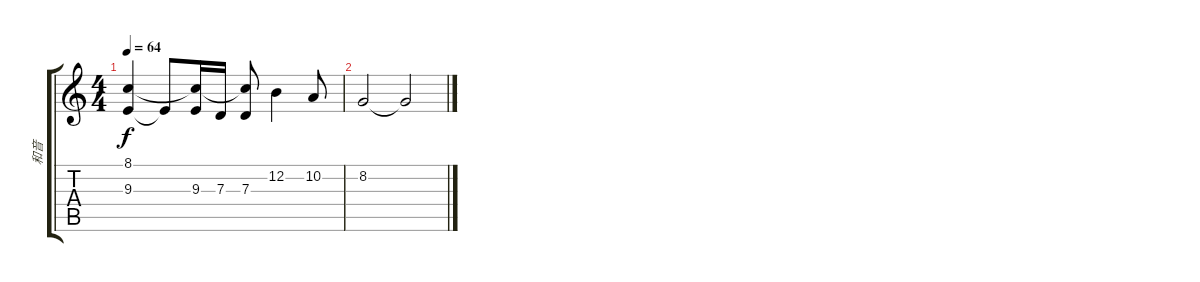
\track ("和音" "和音") {instrument synthstrings1}
\staff {score tabs}
\tuning (E4 B3 G3 D3 A2 E2) {hide}
\ts (4 4)
\tempo 64
\clef g2
\ks c
(8.1 9.3).4{dy f} 9.3{t}.8 (8.1{t} 9.3).16 7.3.16 (8.1{t} 7.3).8 12.2.4 10.2.8 |
8.2.2 8.2{t}.2{volume 5}
